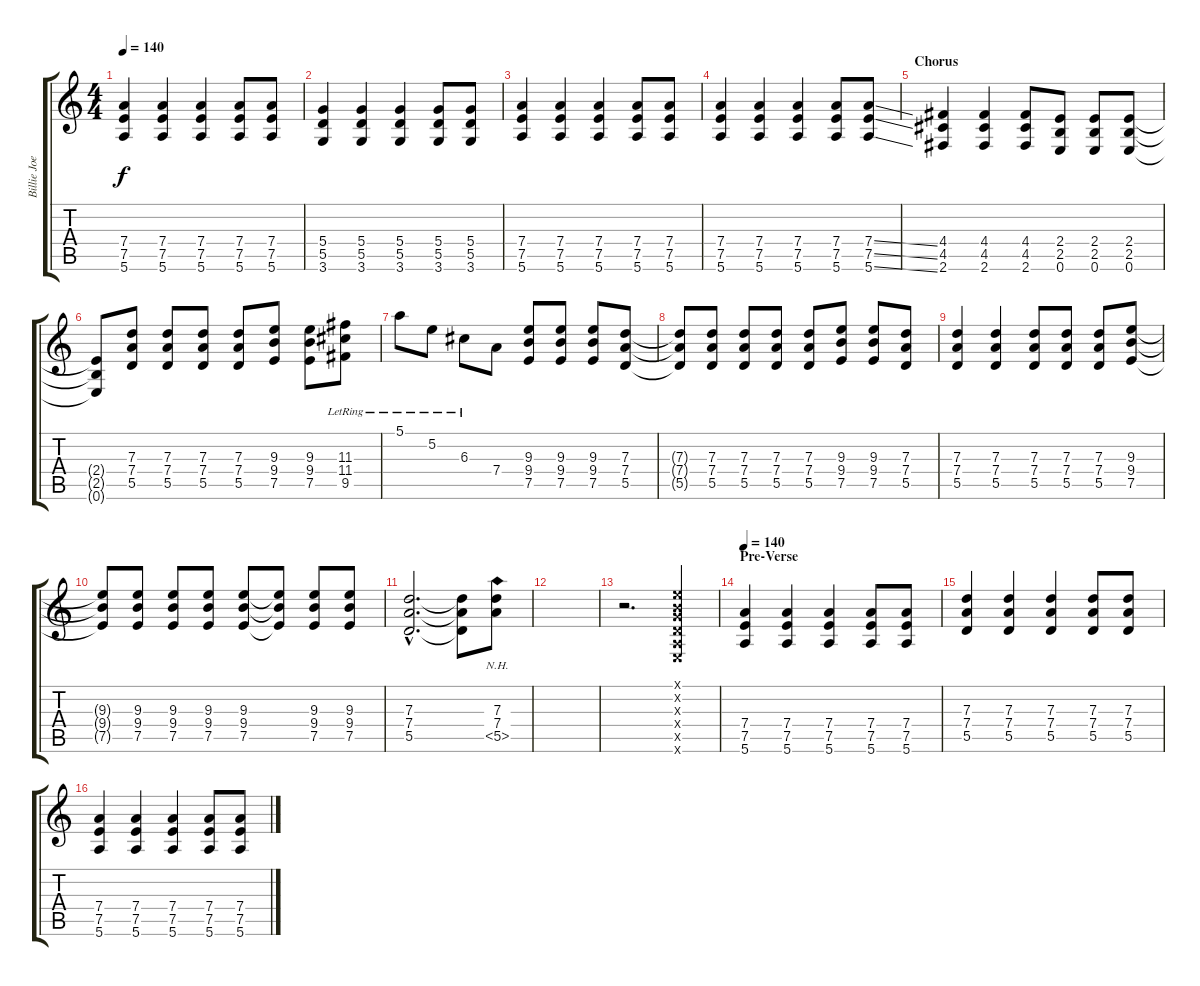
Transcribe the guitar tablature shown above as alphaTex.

\track ("Billie Joe Armstrong (Guitar)" "Billie Joe") {instrument distortionguitar}
\staff {score tabs}
\tuning (E4 B3 G3 D3 A2 E2) {hide}
\ts (4 4)
\tempo 140
\clef g2
\ks c
(7.4 7.5 5.6).4{dy f} (7.4 7.5 5.6).4 (7.4 7.5 5.6).4 (7.4 7.5 5.6).8 (7.4 7.5 5.6).8 |
(5.4 5.5 3.6).4 (5.4 5.5 3.6).4 (5.4 5.5 3.6).4 (5.4 5.5 3.6).8 (5.4 5.5 3.6).8 |
(7.4 7.5 5.6).4 (7.4 7.5 5.6).4 (7.4 7.5 5.6).4 (7.4 7.5 5.6).8 (7.4 7.5 5.6).8 |
(7.4 7.5 5.6).4 (7.4 7.5 5.6).4 (7.4 7.5 5.6).4 (7.4 7.5 5.6).8 (7.4{ss} 7.5{ss} 5.6{ss}).8 |
\section ("" "Chorus")
(4.4 4.5 2.6).4 (4.4 4.5 2.6).4 (4.4 4.5 2.6).8 (2.4 2.5 0.6).8 (2.4 2.5 0.6).8 (2.4 2.5 0.6).8 |
(2.4{t} 2.5{t} 0.6{t}).8 (7.3 7.4 5.5).8 (7.3 7.4 5.5).8 (7.3 7.4 5.5).8 (7.3 7.4 5.5).8 (9.3 9.4 7.5).8 (9.3 9.4 7.5).8 (11.3{lr} 11.4{lr} 9.5{lr}).8 |
5.1{lr}.8 5.2{lr}.8 6.3{lr}.8 7.4.8 (9.3 9.4 7.5).8 (9.3 9.4 7.5).8 (9.3 9.4 7.5).8 (7.3 7.4 5.5).8 |
(7.3{t} 7.4{t} 5.5{t}).8 (7.3 7.4 5.5).8 (7.3 7.4 5.5).8 (7.3 7.4 5.5).8 (7.3 7.4 5.5).8 (9.3 9.4 7.5).8 (9.3 9.4 7.5).8 (7.3 7.4 5.5).8 |
(7.3 7.4 5.5).4 (7.3 7.4 5.5).4 (7.3 7.4 5.5).8 (7.3 7.4 5.5).8 (7.3 7.4 5.5).8 (9.3 9.4 7.5).8 |
(9.3{t} 9.4{t} 7.5{t}).8 (9.3 9.4 7.5).8 (9.3 9.4 7.5).8 (9.3 9.4 7.5).8 (9.3 9.4 7.5).8 (9.3{t} 9.4{t} 7.5{t}).8 (9.3 9.4 7.5).8 (9.3 9.4 7.5).8 |
(7.3{hac} 7.4{hac} 5.5{hac}).2{d} (7.3{t} 7.4{t} 5.5{t}).8 (7.3 7.4 5.5{nh}).8 |
|
r.2{d} (0.1{x} 0.2{x} 0.3{x} 0.4{x} 0.5{x} 0.6{x}).4 |
\section ("" "Pre-Verse")
\tempo 140
(7.4 7.5 5.6).4 (7.4 7.5 5.6).4 (7.4 7.5 5.6).4 (7.4 7.5 5.6).8 (7.4 7.5 5.6).8 |
(7.3 7.4 5.5).4 (7.3 7.4 5.5).4 (7.3 7.4 5.5).4 (7.3 7.4 5.5).8 (7.3 7.4 5.5).8 |
(7.4 7.5 5.6).4 (7.4 7.5 5.6).4 (7.4 7.5 5.6).4 (7.4 7.5 5.6).8 (7.4 7.5 5.6).8
